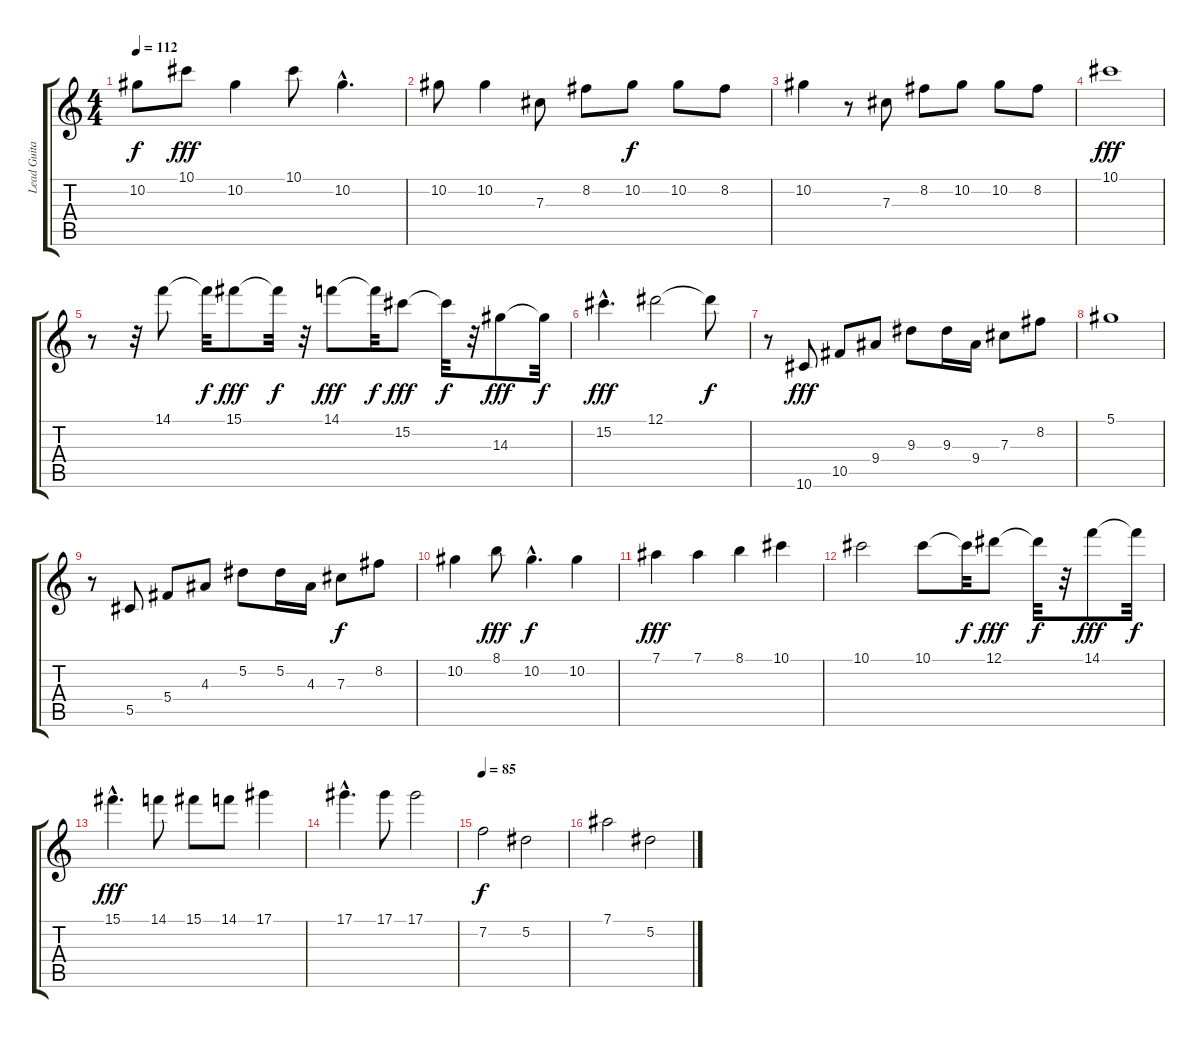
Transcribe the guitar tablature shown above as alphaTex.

\track ("Lead Guitar" "Lead Guita") {instrument acousticguitarsteel}
\staff {score tabs}
\tuning (Eb4 Bb3 Gb3 Db3 Ab2 Eb2) {hide}
\ts (4 4)
\tempo 112
\clef g2
\ks c
10.2.8{dy f} 10.1.8{dy fff} 10.2.4 10.1.8 10.2{hac}.4{d} |
10.2.8 10.2.4 7.3.8 8.2.8 10.2.8{dy f} 10.2.8 8.2.8 |
10.2.4 r.8 7.3.8 8.2.8 10.2.8 10.2.8 8.2.8 |
10.1.1{dy fff} |
r.8 r.32 14.1.8 14.1{t}.32{dy f} 15.1.8{dy fff} 15.1{t}.32{dy f} r.32 14.1.8{dy fff} 14.1{t}.32{dy f} 15.2.8{dy fff} 15.2{t}.32{dy f} r.32 14.3.8{dy fff} 14.3{t}.32{dy f} |
15.2{hac}.4{d dy fff} 12.1.2 12.1{t}.8{dy f} |
r.8 10.6.8{dy fff} 10.5.8 9.4.8 9.3.8 9.3.16 9.4.16 7.3.8 8.2.8 |
5.1.1 |
r.8 5.5.8 5.4.8 4.3.8 5.2.8 5.2.16 4.3.16 7.3.8{dy f} 8.2.8 |
10.2.4 8.1.8{dy fff} 10.2{hac}.4{d dy f} 10.2.4 |
7.1.4{dy fff} 7.1.4 8.1.4 10.1.4 |
10.1.2 10.1.8 10.1{t}.32{dy f} 12.1.8{dy fff} 12.1{t}.32{dy f} r.32 14.1.8{dy fff} 14.1{t}.32{dy f} |
15.1{hac}.4{d dy fff} 14.1.8 15.1.8 14.1.8 17.1.4 |
17.1{hac}.4{d} 17.1.8 17.1.2 |
\tempo 85
7.2.2{dy f} 5.2.2 |
7.1.2 5.2.2
